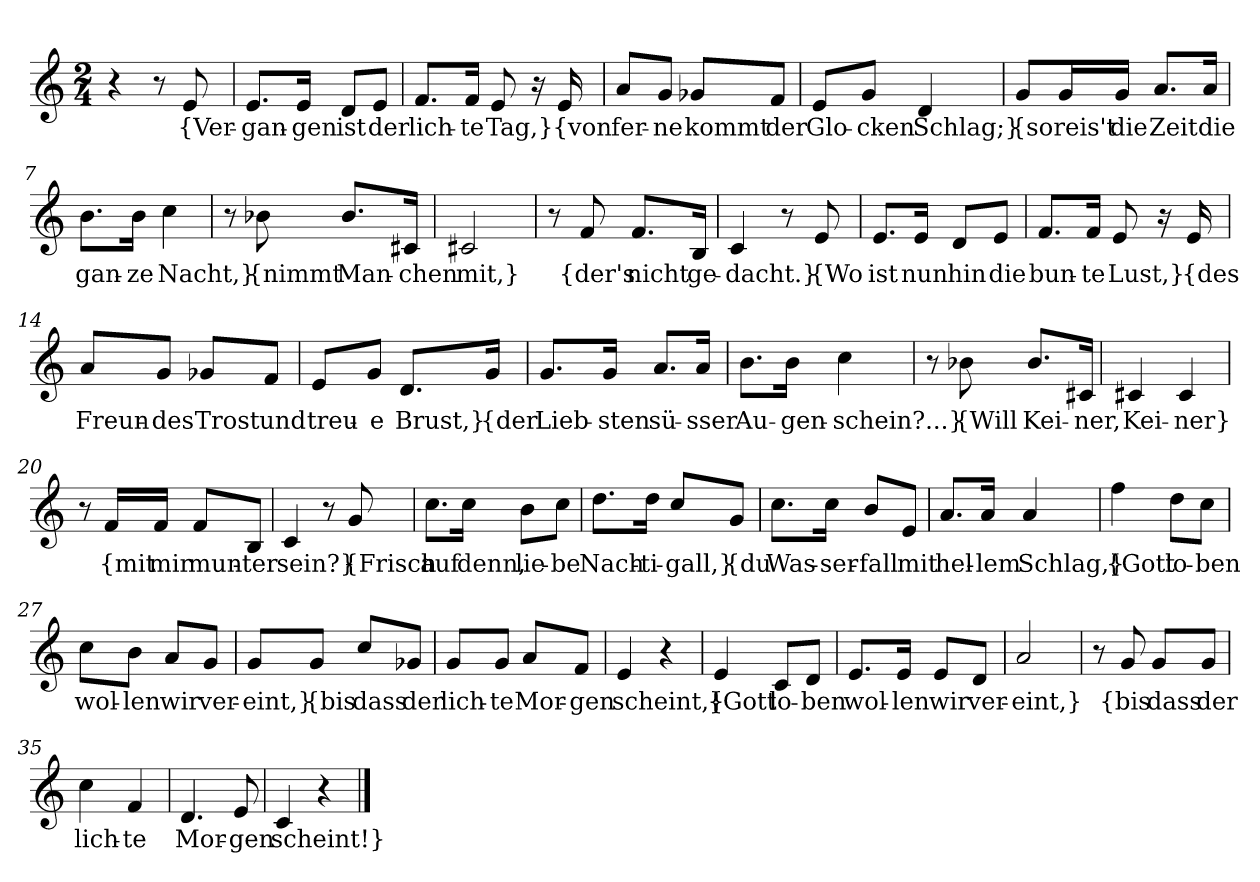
**kern	**text
*part1	*part1
*staff1	*staff1
*clefG2	*
*k[]	*
*M2/4	*
=1	=1
4r	.
8r	.
8e	{Ver-
=2	=2
8.e/L	-gan-
16e/Jk	-gen
8d/L	ist
8e/J	der
=3	=3
8.f/L	lich-
16f/Jk	-te
8e	Tag,}
16r	.
16e	{von
=4	=4
8a/L	fer-
8g/J	-ne
8g-X/L	kommt
8f/J	der
=5	=5
8e/L	Glo-
8g/J	-cken
4d	Schlag;}
=6	=6
8g/L	{so
16g/L	reis't
16g/JJ	die
8.a/L	Zeit
16a/Jk	die
=7	=7
8.b\L	gan-
16b\Jk	-ze
4cc	Nacht,}
=8	=8
8r	.
8b-X	{nimmt
8.b-/L	Man-
16c#X/Jk	-chen
=9	=9
2c#X	mit,}
=10	=10
8r	.
8f	{der's
8.f/L	nicht
16B/Jk	ge-
=11	=11
4c	-dacht.}
8r	.
8e	{Wo
=12	=12
8.e/L	ist
16e/Jk	nun
8d/L	hin
8e/J	die
=13	=13
8.f/L	bun-
16f/Jk	-te
8e	Lust,}
16r	.
16e	{des
=14	=14
8a/L	Freun-
8g/J	-des
8g-X/L	Trost
8f/J	und
=15	=15
8e/L	treu-
8g/J	-e
8.d/L	Brust,}
16g/Jk	{der
=16	=16
8.g/L	Lieb-
16g/Jk	-sten
8.a/L	sü-
16a/Jk	-sser
=17	=17
8.b\L	Au-
16b\Jk	-gen-
4cc	-schein?...}
=18	=18
8r	.
8b-X	{Will
8.b-/L	Kei-
16c#X/Jk	-ner,
=19	=19
4c#X	Kei-
4c#	-ner}
=20	=20
8r	.
16f/LL	{mit
16f/JJ	mir
8f/L	mun-
8B/J	-ter
=21	=21
4c	sein?}
8r	.
8g	{Frisch
=22	=22
8.cc\L	auf
16cc\Jk	denn,
8b\L	lie-
8cc\J	-be
=23	=23
8.dd\L	Nach-
16dd\Jk	-ti-
8cc/L	-gall,}
8g/J	{du
=24	=24
8.cc\L	Was-
16cc\Jk	-ser-
8b/L	-fall
8e/J	mit
=25	=25
8.a/L	hel-
16a/Jk	-lem
4a	Schlag,}
=26	=26
4ff	{Gott
8dd\L	lo-
8cc\J	-ben
=27	=27
8cc\L	wol-
8b\J	-len
8a/L	wir
8g/J	ver-
=28	=28
8g/L	-eint,}
8g/J	{bis
8cc/L	dass
8g-X/J	der
=29	=29
8g/L	lich-
8g/J	-te
8a/L	Mor-
8f/J	-gen
=30	=30
4e	scheint,}
4r	.
=31	=31
4e	{Gott
8c/L	lo-
8d/J	-ben
=32	=32
8.e/L	wol-
16e/Jk	-len
8e/L	wir
8d/J	ver-
=33	=33
2a	-eint,}
=34	=34
8r	.
8g	{bis
8g/L	dass
8g/J	der
=35	=35
4cc	lich-
4f	-te
=36	=36
4.d	Mor-
8e	-gen
=37	=37
4c	scheint!}
4r	.
==	==
*-	*-
